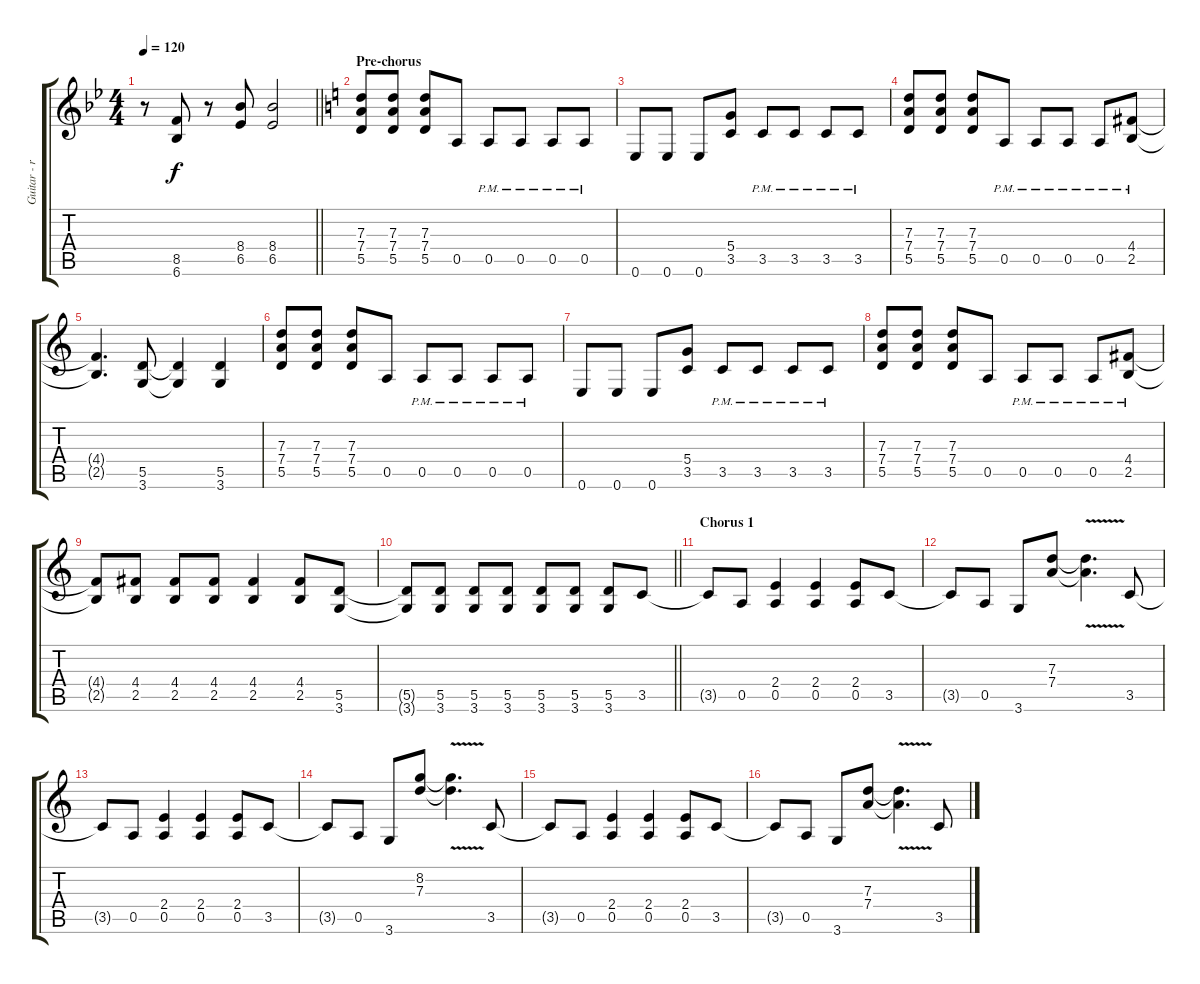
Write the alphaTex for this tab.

\track ("Guitar - right" "Guitar - r") {instrument distortionguitar}
\staff {score tabs}
\tuning (E4 B3 G3 D3 A2 E2) {hide}
\ts (4 4)
\tempo 120
\clef g2
\barLineRight lightlight
\ks bb
r.8{dy f} (8.5 6.6).8 r.8 (8.4 6.5).8 (8.4 6.5).2 |
\section ("" "Pre-chorus")
\ks aminor
(7.3 7.4 5.5).8 (7.3 7.4 5.5).8 (7.3 7.4 5.5).8 0.5.8 0.5{pm}.8 0.5{pm}.8 0.5{pm}.8 0.5{pm}.8 |
\ks c
0.6.8 0.6.8 0.6.8 (5.4 3.5).8 3.5{pm}.8 3.5{pm}.8 3.5{pm}.8 3.5{pm}.8 |
(7.3 7.4 5.5).8 (7.3 7.4 5.5).8 (7.3 7.4 5.5).8 0.5{pm}.8 0.5{pm}.8 0.5{pm}.8 0.5{pm}.8 (4.4{pm} 2.5{pm}).8 |
(4.4{t} 2.5{t}).4{d} (5.5 3.6).8 (5.5{t} 3.6{t}).4 (5.5 3.6).4 |
(7.3 7.4 5.5).8 (7.3 7.4 5.5).8 (7.3 7.4 5.5).8 0.5.8 0.5{pm}.8 0.5{pm}.8 0.5{pm}.8 0.5{pm}.8 |
0.6.8 0.6.8 0.6.8 (5.4 3.5).8 3.5{pm}.8 3.5{pm}.8 3.5{pm}.8 3.5{pm}.8 |
(7.3 7.4 5.5).8 (7.3 7.4 5.5).8 (7.3 7.4 5.5).8 0.5.8 0.5{pm}.8 0.5{pm}.8 0.5{pm}.8 (4.4{pm} 2.5{pm}).8 |
(4.4{t} 2.5{t}).8 (4.4 2.5).8 (4.4 2.5).8 (4.4 2.5).8 (4.4 2.5).4 (4.4 2.5).8 (5.5 3.6).8 |
\barLineRight lightlight
(5.5{t} 3.6{t}).8 (5.5 3.6).8 (5.5 3.6).8 (5.5 3.6).8 (5.5 3.6).8 (5.5 3.6).8 (5.5 3.6).8 3.5.8 |
\section ("" "Chorus 1")
3.5{t}.8 0.5.8 (2.4 0.5).4 (2.4 0.5).4 (2.4 0.5).8 3.5.8 |
3.5{t}.8 0.5.8 3.6.8 (7.3 7.4).8 (7.3{v t} 7.4{v t}).4{d} 3.5.8 |
3.5{t}.8 0.5.8 (2.4 0.5).4 (2.4 0.5).4 (2.4 0.5).8 3.5.8 |
3.5{t}.8 0.5.8 3.6.8 (8.2 7.3).8 (8.2{v t} 7.3{v t}).4{d} 3.5.8 |
3.5{t}.8 0.5.8 (2.4 0.5).4 (2.4 0.5).4 (2.4 0.5).8 3.5.8 |
3.5{t}.8 0.5.8 3.6.8 (7.3 7.4).8 (7.3{v t} 7.4{v t}).4{d} 3.5.8
